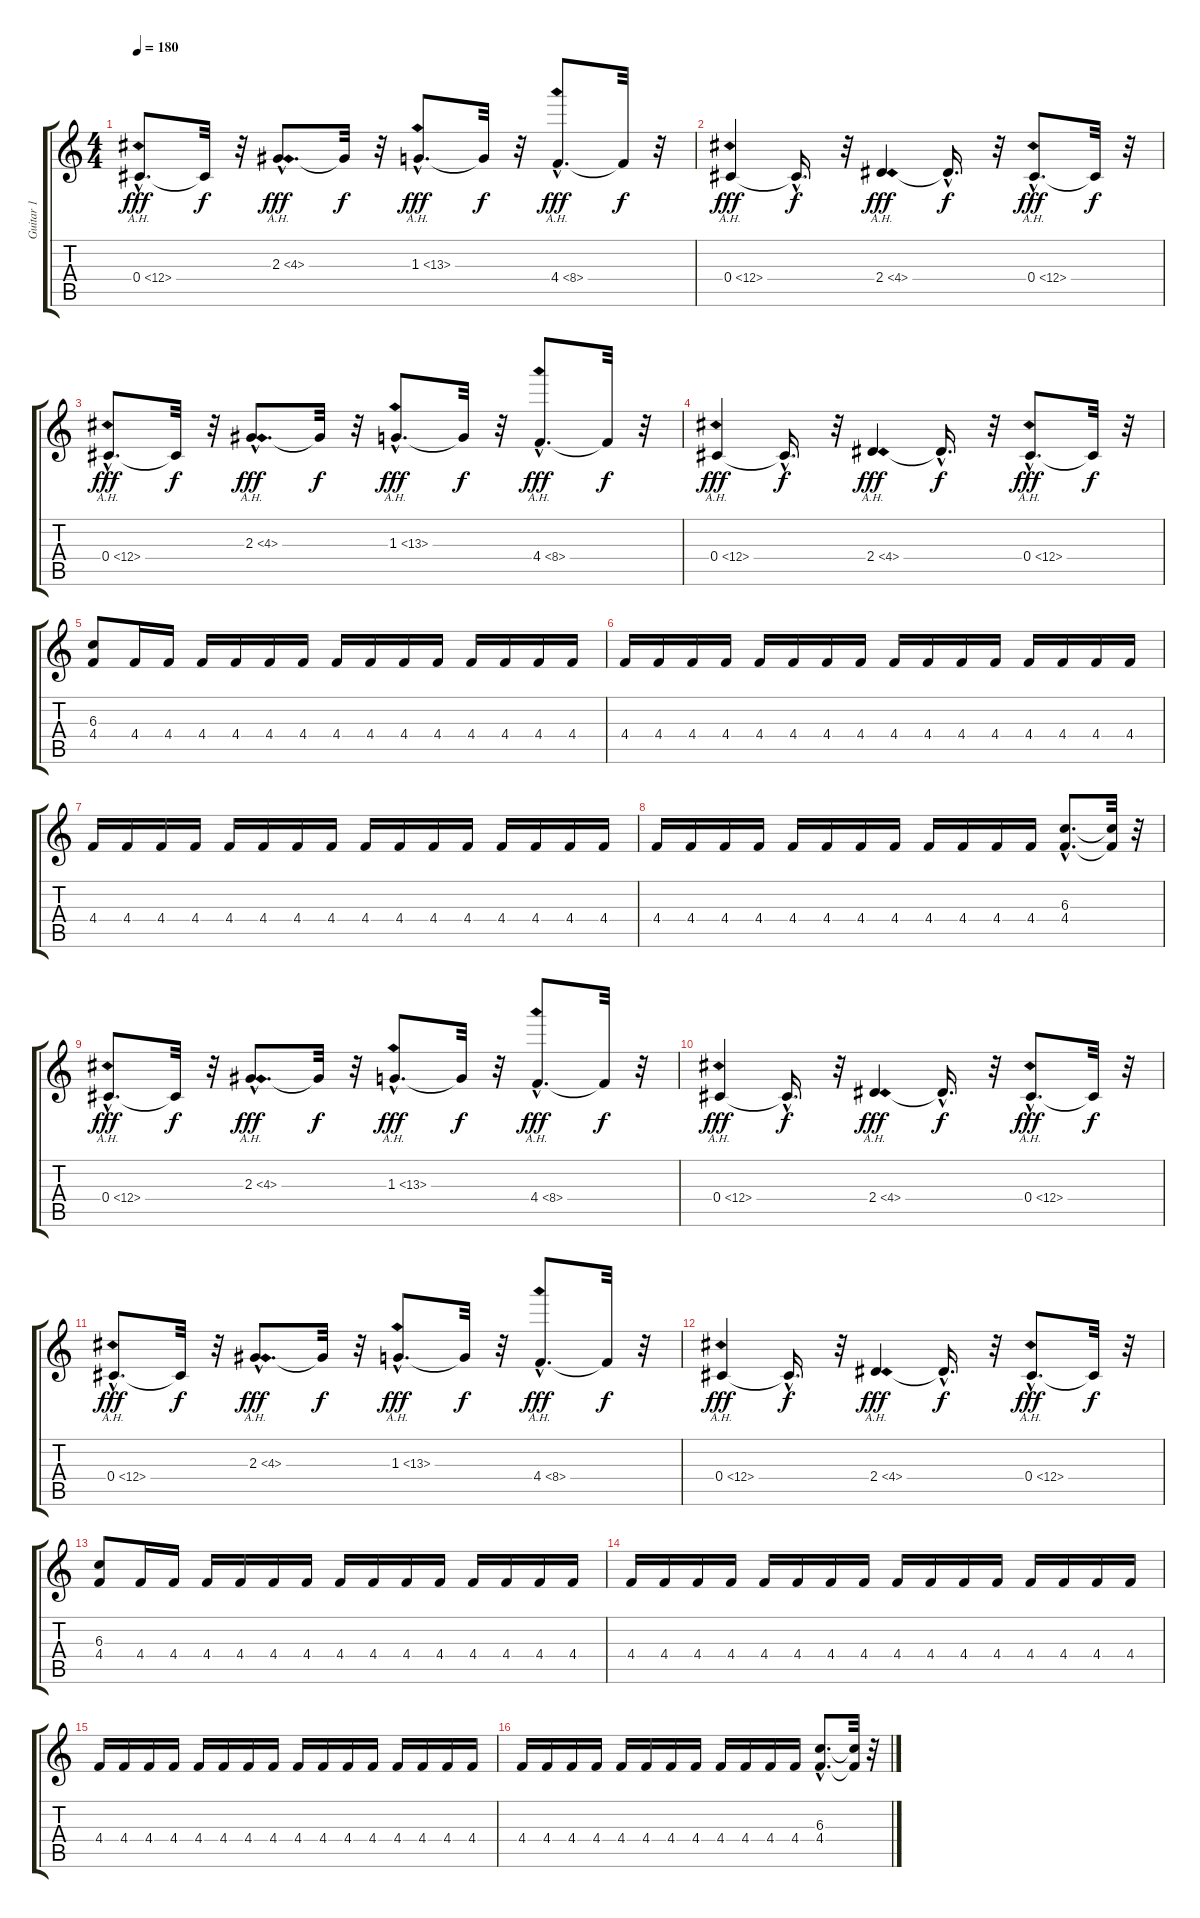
\track ("Guitar 1" "Guitar 1") {instrument distortionguitar}
\staff {score tabs}
\tuning (Eb4 Bb3 Gb3 Db3 Ab2 Eb2) {hide}
\ts (4 4)
\tempo 180
\clef g2
\ks c
0.4{ah 12 hac}.8{d dy fff} 0.4{t}.32{dy f} r.32 2.3{ah 2 hac}.8{d dy fff} 2.3{t}.32{dy f} r.32 1.3{ah 12 hac}.8{d dy fff} 1.3{t}.32{dy f} r.32 4.4{ah 4 hac}.8{d dy fff} 4.4{t}.32{dy f} r.32 |
0.4{ah 12}.4{dy fff} 0.4{hac t}.16{d dy f} r.32 2.4{ah 2}.4{dy fff} 2.4{hac t}.16{d dy f} r.32 0.4{ah 12 hac}.8{d dy fff} 0.4{t}.32{dy f} r.32 |
0.4{ah 12 hac}.8{d dy fff} 0.4{t}.32{dy f} r.32 2.3{ah 2 hac}.8{d dy fff} 2.3{t}.32{dy f} r.32 1.3{ah 12 hac}.8{d dy fff} 1.3{t}.32{dy f} r.32 4.4{ah 4 hac}.8{d dy fff} 4.4{t}.32{dy f} r.32 |
0.4{ah 12}.4{dy fff} 0.4{hac t}.16{d dy f} r.32 2.4{ah 2}.4{dy fff} 2.4{hac t}.16{d dy f} r.32 0.4{ah 12 hac}.8{d dy fff} 0.4{t}.32{dy f} r.32 |
(6.3 4.4).8 4.4.16 4.4.16 4.4.16 4.4.16 4.4.16 4.4.16 4.4.16 4.4.16 4.4.16 4.4.16 4.4.16 4.4.16 4.4.16 4.4.16 |
4.4.16 4.4.16 4.4.16 4.4.16 4.4.16 4.4.16 4.4.16 4.4.16 4.4.16 4.4.16 4.4.16 4.4.16 4.4.16 4.4.16 4.4.16 4.4.16 |
4.4.16 4.4.16 4.4.16 4.4.16 4.4.16 4.4.16 4.4.16 4.4.16 4.4.16 4.4.16 4.4.16 4.4.16 4.4.16 4.4.16 4.4.16 4.4.16 |
4.4.16 4.4.16 4.4.16 4.4.16 4.4.16 4.4.16 4.4.16 4.4.16 4.4.16 4.4.16 4.4.16 4.4.16 (6.3{hac} 4.4{hac}).8{d} (6.3{t} 4.4{t}).32 r.32 |
0.4{ah 12 hac}.8{d dy fff} 0.4{t}.32{dy f} r.32 2.3{ah 2 hac}.8{d dy fff} 2.3{t}.32{dy f} r.32 1.3{ah 12 hac}.8{d dy fff} 1.3{t}.32{dy f} r.32 4.4{ah 4 hac}.8{d dy fff} 4.4{t}.32{dy f} r.32 |
0.4{ah 12}.4{dy fff} 0.4{hac t}.16{d dy f} r.32 2.4{ah 2}.4{dy fff} 2.4{hac t}.16{d dy f} r.32 0.4{ah 12 hac}.8{d dy fff} 0.4{t}.32{dy f} r.32 |
0.4{ah 12 hac}.8{d dy fff} 0.4{t}.32{dy f} r.32 2.3{ah 2 hac}.8{d dy fff} 2.3{t}.32{dy f} r.32 1.3{ah 12 hac}.8{d dy fff} 1.3{t}.32{dy f} r.32 4.4{ah 4 hac}.8{d dy fff} 4.4{t}.32{dy f} r.32 |
0.4{ah 12}.4{dy fff} 0.4{hac t}.16{d dy f} r.32 2.4{ah 2}.4{dy fff} 2.4{hac t}.16{d dy f} r.32 0.4{ah 12 hac}.8{d dy fff} 0.4{t}.32{dy f} r.32 |
(6.3 4.4).8 4.4.16 4.4.16 4.4.16 4.4.16 4.4.16 4.4.16 4.4.16 4.4.16 4.4.16 4.4.16 4.4.16 4.4.16 4.4.16 4.4.16 |
4.4.16 4.4.16 4.4.16 4.4.16 4.4.16 4.4.16 4.4.16 4.4.16 4.4.16 4.4.16 4.4.16 4.4.16 4.4.16 4.4.16 4.4.16 4.4.16 |
4.4.16 4.4.16 4.4.16 4.4.16 4.4.16 4.4.16 4.4.16 4.4.16 4.4.16 4.4.16 4.4.16 4.4.16 4.4.16 4.4.16 4.4.16 4.4.16 |
4.4.16 4.4.16 4.4.16 4.4.16 4.4.16 4.4.16 4.4.16 4.4.16 4.4.16 4.4.16 4.4.16 4.4.16 (6.3{hac} 4.4{hac}).8{d} (6.3{t} 4.4{t}).32 r.32
